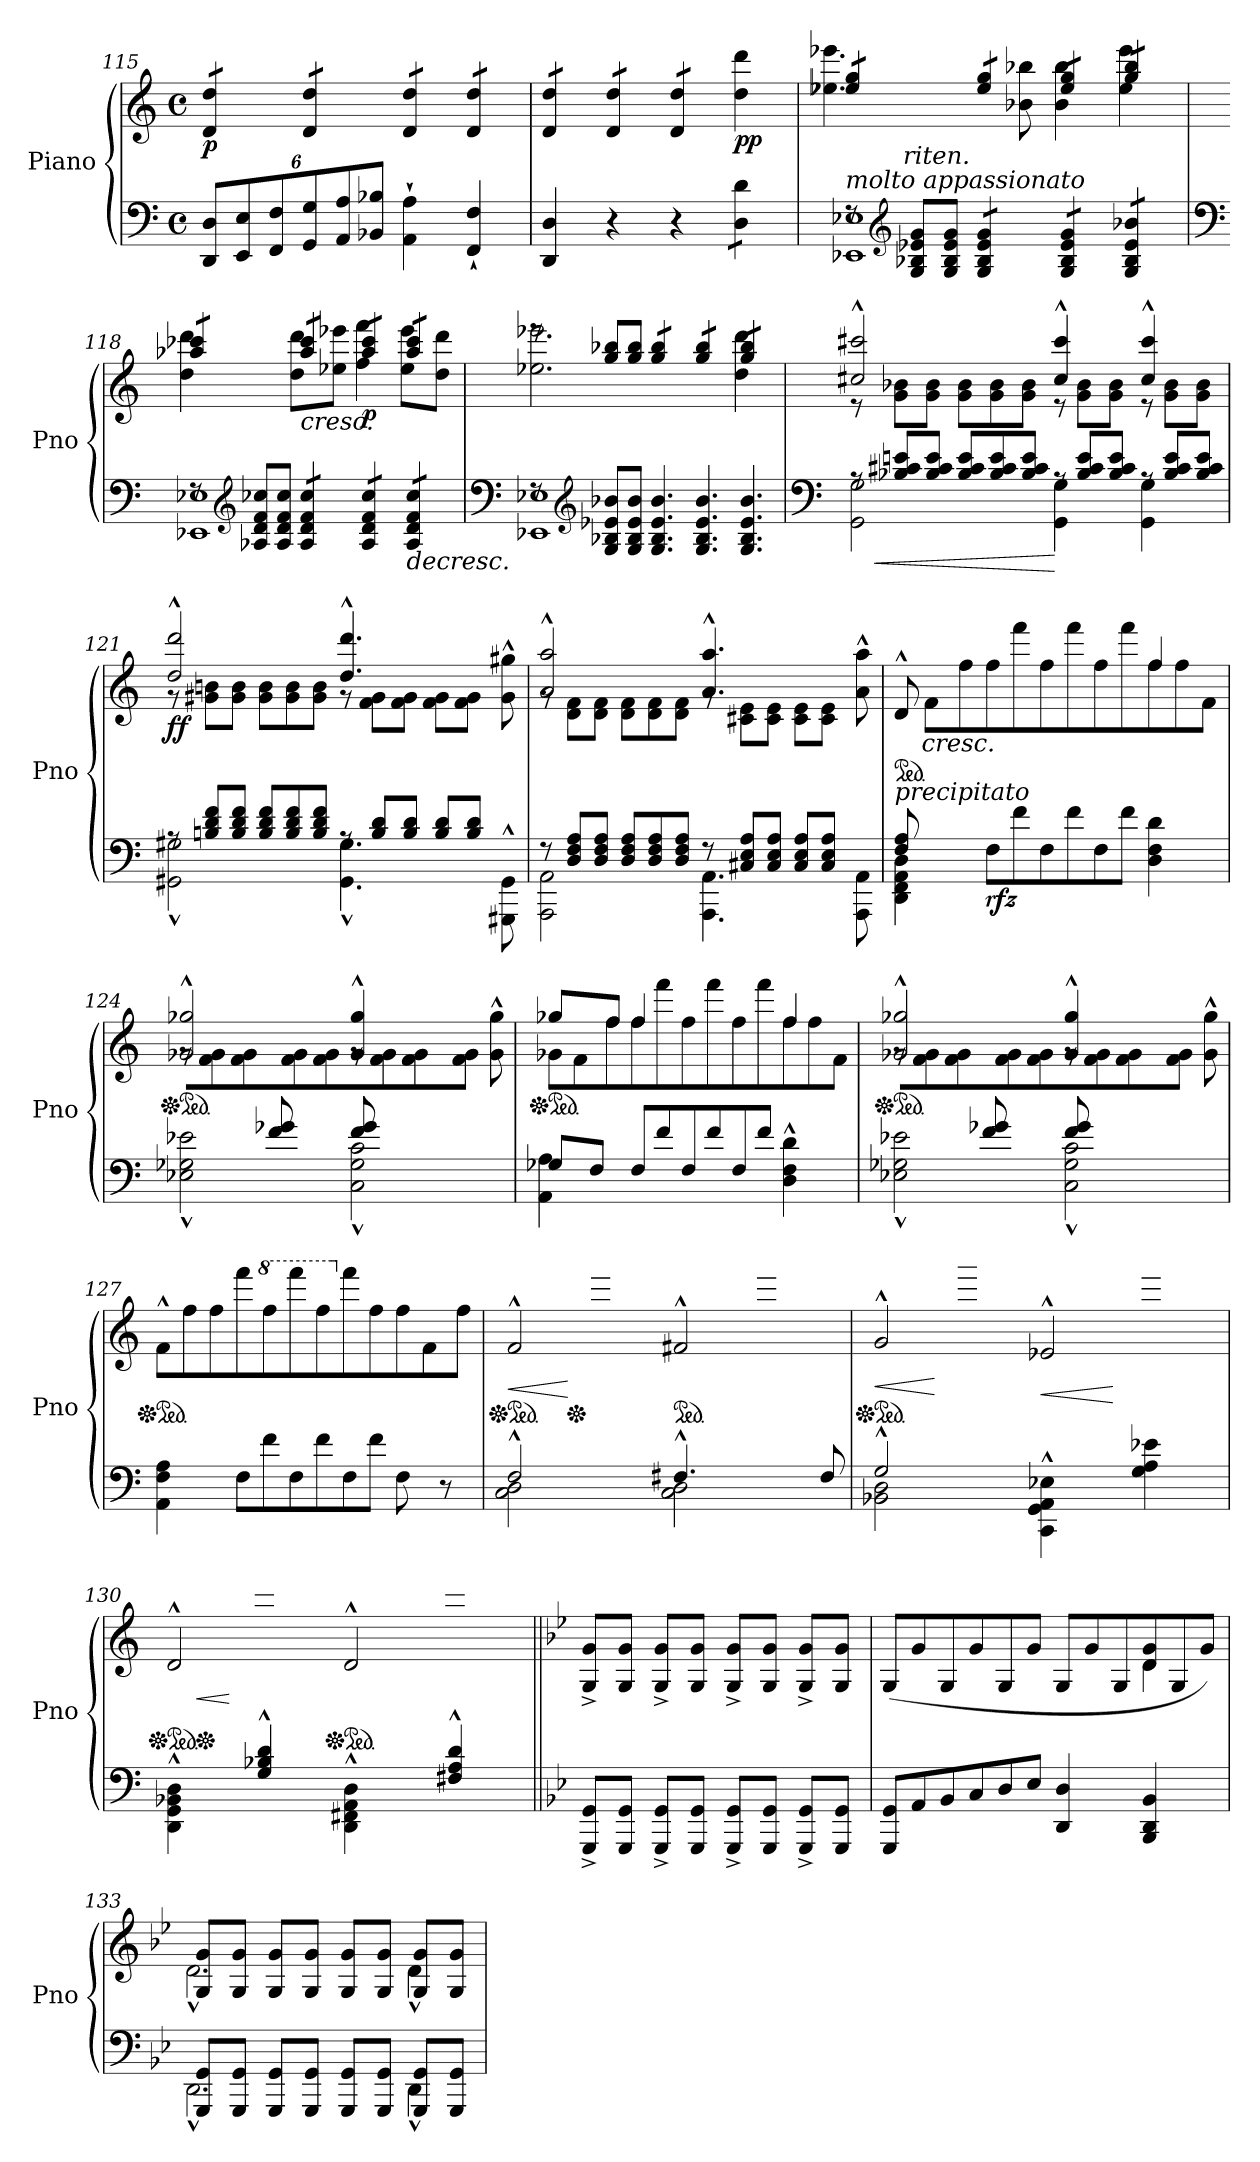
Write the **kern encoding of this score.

**kern	**kern	**dynam
*part1	*part1	*part1
*staff2	*staff1	*staff1/2
*I"Piano	*	*
*I'Pno	*	*
*clefF4	*clefG2	*
*k[]	*k[]	*
*M4/4	*M4/4	*
*met(c)	*met(c)	*
*Xbrackettup	*	*
=115	=115	=115
!	!	!LO:DY:b
*	*tremolo	*
12DD/ 12D/L	12d/ 12dd/L	p
12EE/ 12E/	12d/ 12dd/	.
12FF/ 12F/	12d/ 12dd/J	.
12GG/ 12G/	12d/ 12dd/L	.
12AA/ 12A/	12d/ 12dd/	.
12BB-X/ 12B-X/J	12d/ 12dd/J	.
4AA\` 4A\`	12d/ 12dd/L	.
.	12d/ 12dd/	.
.	12d/ 12dd/J	.
4FF/` 4F/`	12d/ 12dd/L	.
.	12d/ 12dd/	.
.	12d/ 12dd/J	.
=116	=116	=116
4DD/ 4D/	12d/ 12dd/L	.
.	12d/ 12dd/	.
.	12d/ 12dd/J	.
4r	12d/ 12dd/L	.
.	12d/ 12dd/	.
.	12d/ 12dd/J	.
4r	12d/ 12dd/L	.
.	12d/ 12dd/	.
.	12d/ 12dd/J	.
*	*Xtremolo	*
!	!	!LO:DY:b
*tremolo	*	*
12D\ 12d\L	4dd\ 4ddd\	pp
12D\ 12d\	.	.
12D\ 12d\J	.	.
*Xtremolo	*	*
=117	=117	=117
*Xtuplet	*	*
*^	*^	*
!LO:TX:a:i:t=molto appassionato	!	!	!	!
*	*	*tremolo	*	*
12rF	1EE-X 1E-X	12ee-X/ 12gg/L	4.ee-\ 4.eee-X\	.
*clefG2	*	*	*	*
!LO:TX:a:i:t=riten.	!	!	!	!
12G/ 12B-X/ 12e-X/ 12g/L	.	12ee-X/ 12gg/	.	.
12G/ 12B-/ 12e-/ 12g/J	.	12ee-X/ 12gg/J	.	.
*tremolo	*	*	*	*
12G/ 12B-/ 12e-/ 12g/L	.	12ee-/ 12gg/L	.	.
12G/ 12B-/ 12e-/ 12g/	.	12ee-/ 12gg/	.	.
.	.	.	8b-X\ 8bb-X\	.
12G/ 12B-/ 12e-/ 12g/J	.	12ee-/ 12gg/J	.	.
12G/ 12B-/ 12e-/ 12g/L	.	12ee-/ 12gg/L	4b-\ 4bb-\	.
12G/ 12B-/ 12e-/ 12g/	.	12ee-/ 12gg/	.	.
12G/ 12B-/ 12e-/ 12g/J	.	12ee-/ 12gg/J	.	.
12G/ 12B-/ 12e-/ 12b-X/L	.	12gg/ 12bb-/L	4ee-\ 4eee-\	.
12G/ 12B-/ 12e-/ 12b-X/	.	12gg/ 12bb-/	.	.
12G/ 12B-/ 12e-/ 12b-X/J	.	12gg/ 12bb-/J	.	.
*Xtremolo	*	*	*	*
!!LO:LB:g=z	!!
=118	=118	=118	=118	=118
*clefF4	*	*	*	*
12rF	1EE-X 1E-X	12aa-X/ 12ccc-X/L	4dd\ 4ddd\	.
*clefG2	*	*	*	*
12A-X/ 12d/ 12f/ 12cc-X/L	.	12aa-X/ 12ccc-X/	.	.
12A-/ 12d/ 12f/ 12cc-/J	.	12aa-X/ 12ccc-X/J	.	.
!	!	!	!	!LO:HP:b
*tremolo	*	*	*	*
12A-/ 12d/ 12f/ 12cc-/L	.	12aa-/ 12ccc-/L	8dd\ 8ddd\L	<
12A-/ 12d/ 12f/ 12cc-/	.	12aa-/ 12ccc-/	.	.
.	.	.	8ee-X\ 8eee-X\J	.
12A-/ 12d/ 12f/ 12cc-/J	.	12aa-/ 12ccc-/J	.	.
!	!	!	!	!LO:DY:n=1:b
12A-/ 12d/ 12f/ 12cc-/L	.	12aa-/ 12ccc-/L	4ff\ 4fff\	] ] p
12A-/ 12d/ 12f/ 12cc-/	.	12aa-/ 12ccc-/	.	.
12A-/ 12d/ 12f/ 12cc-/J	.	12aa-/ 12ccc-/J	.	.
!	!	!	!	!LO:HP:b=2
12A-/ 12d/ 12f/ 12cc-/L	.	12aa-/ 12ccc-/L	8ee-\ 8eee-\L	>
12A-/ 12d/ 12f/ 12cc-/	.	12aa-/ 12ccc-/	.	.
.	.	.	8dd\ 8ddd\J	.
12A-/ 12d/ 12f/ 12cc-/J	.	12aa-/ 12ccc-/J	.	.
*	*	*Xtremolo	*	*
*Xtremolo	*	*	*	*
*v	*v	*	*	*
*	*v	*v	*
.	.	[
=119	=119	=119
*clefF4	*	*
*^	*	*
*	*	*Xtuplet	*
*	*	*^	*
12rF	1EE-X 1E-X	12reee	2.ee-X\ 2.eee-X\	.
*clefG2	*	*	*	*
12G/ 12B-X/ 12e-X/ 12b-X/L	.	12gg/ 12bb-X/L	.	.
12G/ 12B-/ 12e-/ 12b-/J	.	12gg/ 12bb-/J	.	.
!	!	!LO:TX:b:i:t=cresc.	!	!
*	*	*tremolo	*	*
6.G/ 6.B-/ 6.e-/ 6.b-/	.	12gg/ 12bb-/L	.	.
.	.	12gg/ 12bb-/	.	.
.	.	12gg/ 12bb-/J	.	.
6.G/ 6.B-/ 6.e-/ 6.b-/	.	12gg/ 12bb-/L	.	.
.	.	12gg/ 12bb-/	.	.
.	.	12gg/ 12bb-/J	.	.
6.G/ 6.B-/ 6.e-/ 6.b-/	.	12gg/ 12bb-/L	4dd\ 4ddd\	.
.	.	12gg/ 12bb-/	.	.
.	.	12gg/ 12bb-/J	.	.
*	*	*Xtremolo	*	*
=120	=120	=120	=120	=120
*clefF4	*	*	*	*
12rA	2GG\ 2G\	2cc#X/^^ 2ccc#X/^^	12r	.
!	!	!	!	!LO:HP:b=2
!	!	!	!	!LO:HP:n=1:b
12B-X/ 12c#X/ 12en/L	.	.	12g\ 12b-X\L	< <
12B-/ 12c#/ 12e/J	.	.	12g\ 12b-\J	.
12B-/ 12c#/ 12e/L	.	.	12g\ 12b-\L	.
12B-/ 12c#/ 12e/	.	.	12g\ 12b-\	.
12B-/ 12c#/ 12e/J	.	.	12g\ 12b-\J	.
12rA	4GG\ 4G\	4cc#/^^ 4ccc#/^^	12r	[ ]
12B-/ 12c#/ 12e/L	.	.	12g\ 12b-\L	.
12B-/ 12c#/ 12e/J	.	.	12g\ 12b-\J	.
12rA	4GG\ 4G\	4cc#/^^ 4ccc#/^^	12r	.
12B-/ 12c#/ 12e/L	.	.	12g\ 12b-\L	.
12B-/ 12c#/ 12e/J	.	.	12g\ 12b-\J	.
!!LO:PB:g=z	!!
=121	=121	=121	=121	=121
!	!	!	!	!LO:DY:b
12rA	2GG#X\^^ 2G#X\^^	2dd/^^ 2ddd/^^	12r	ff
12Bn/ 12d/ 12f/L	.	.	12g#X\ 12bn\L	.
12B/ 12d/ 12f/J	.	.	12g#\ 12b\J	.
12B/ 12d/ 12f/L	.	.	12g#\ 12b\L	.
12B/ 12d/ 12f/	.	.	12g#\ 12b\	.
12B/ 12d/ 12f/J	.	.	12g#\ 12b\J	.
12rA	4.GG#\^^ 4.G#\^^	4.dd/^^ 4.ddd/^^	12r	.
12B/ 12d/L	.	.	12f\ 12g#\L	.
12B/ 12d/J	.	.	12f\ 12g#\J	.
12B/ 12d/L	.	.	12f\ 12g#\L	.
12B/ 12d/J	.	.	12f\ 12g#\J	.
.	24ryy	24ryy	.	.
12ryy	12GGG#X\^^ 12GG#\^^	12g#\^^ 12gg#X\^^	12ryy	.
=122	=122	=122	=122	=122
12r	2AAA\ 2AA\	2a/^^ 2aa/^^	12rg	.
12D/ 12F/ 12A/L	.	.	12d\ 12f\L	.
12D/ 12F/ 12A/J	.	.	12d\ 12f\J	.
12D/ 12F/ 12A/L	.	.	12d\ 12f\L	.
12D/ 12F/ 12A/	.	.	12d\ 12f\	.
12D/ 12F/ 12A/J	.	.	12d\ 12f\J	.
12r	4.AAA\ 4.AA\	4.a/^^ 4.aa/^^	12rg	.
12C#X/ 12E/ 12A/L	.	.	12c#X\ 12e\L	.
12C#/ 12E/ 12A/J	.	.	12c#\ 12e\J	.
12C#/ 12E/ 12A/L	.	.	12c#\ 12e\L	.
12C#/ 12E/ 12A/J	.	.	12c#\ 12e\J	.
.	24ryy	24ryy	.	.
12ryy	12AAA\ 12AA\	12a\^^ 12aa\^^	12ryy	.
=123	=123	=123	=123	=123
*	*	*ped	*	*
!LO:TX:a:i:t=precipitato	!	!	!	!
12F/ 12A/	4DD\ 4FF\ 4AA\ 4D\	8d^^/	12ryy	.
!	!	!	!	!LO:HP:b
12%11ryy	.	.	12f\L	<
.	.	8ryy	.	.
.	.	.	12ff\	.
!	!	!	!	!LO:DY:b=2
.	12F\L	4ryy	12ff\	rfz
.	12f\	.	12fff\	[
*	*	*8va	*	*
.	12F\	.	12fff\	.
.	12f\	4ryy	12ffff\	.
.	12F\	.	12fff\	.
*	*	*X8va	*	*
.	12f\J	.	12fff\	.
.	4D\ 4F\ 4d\	4ff/	12ff\	.
.	.	.	12ff\	.
.	.	.	12f\J	.
!!LO:LB:g=z	!!
=124	=124	=124	=124	=124
*	*	*Xped	*	*
*	*	*ped	*	*
4ryy	2E-X\^^ 2G-X\^^ 2e-X\^^	2g-X/^^ 2gg-X/^^	12rg	.
.	.	.	12f\ 12g-\L	.
.	.	.	12f\ 12g-\J	.
12f/ 12g-X/L	.	.	12ryy	.
12%5ryy	.	.	12f\ 12g-\	.
.	.	.	12f\ 12g-\J	.
.	2C\^^ 2G-\^^ 2c\^^	4g-/^^ 4gg-/^^	12rg	.
.	.	.	12f\ 12g-\L	.
.	.	.	12f\ 12g-\J	.
12f/ 12g-/L	.	6ryy	12ryy	.
6ryy	.	.	12f\ 12g-\J	.
.	.	12g-\^^ 12gg-\^^	12ryy	.
=125	=125	=125	=125	=125
*	*	*Xped	*	*
*	*	*ped	*	*
8G-X/L	4AA\ 4A\	12gg-X/L	12g-X\L	.
.	.	12ryy	12f\	.
8F/J	.	.	.	.
.	.	12ff/J	12ff\	.
12F/L	4ryy	4ff/	12ff\	.
12f/	.	.	12fff\	.
*	*	*8va	*	*
12F/	.	.	12fff\	.
12f/	4ryy	4ryy	12ffff\	.
12F/	.	.	12fff\	.
*	*	*X8va	*	*
12f/J	.	.	12fff\	.
4ryy	4D\^^ 4F\^^ 4d\^^	4ff/	12ff\	.
.	.	.	12ff\	.
.	.	.	12f\J	.
=126	=126	=126	=126	=126
*	*	*Xped	*	*
*	*	*ped	*	*
4ryy	2E-X\^^ 2G-X\^^ 2e-X\^^	2g-X/^^ 2gg-X/^^	12rg	.
.	.	.	12f\ 12g-\L	.
.	.	.	12f\ 12g-\J	.
12f/ 12g-X/L	.	.	12ryy	.
12%5ryy	.	.	12f\ 12g-\	.
.	.	.	12f\ 12g-\J	.
.	2C\^^ 2G-\^^ 2c\^^	4g-/^^ 4gg-/^^	12rg	.
.	.	.	12f\ 12g-\L	.
.	.	.	12f\ 12g-\J	.
12f/ 12g-/L	.	6ryy	12ryy	.
6ryy	.	.	12f\ 12g-\J	.
.	.	12g-\^^ 12gg-\^^	12ryy	.
*v	*v	*	*	*
*	*v	*v	*
=127	=127	=127
*	*Xped	*
*	*ped	*
4AA\ 4F\ 4A\	12f^^\L	.
.	12ff\	.
.	12ff\	.
12F\L	12fff\	.
*	*8va	*
12f\	12fff\	.
12F\	12ffff\	.
12f\	12fff\	.
*	*X8va	*
12F\	12fff\	.
12f\J	12ff\	.
8F\	12ff\	.
.	12f\	.
8r	.	.
.	12ff\J	.
!!LO:LB:g=z
=128	=128	=128
*^	*	*
*	*	*Xped	*
*	*	*ped	*
!	!	!	!LO:HP:b
*	*	*^	*
!	!	!	!	!LO:HP:n=1:b
2F^^/	2C\ 2D\	2f^^/	12f\Lyy	< <
.	.	.	12dd\ 12ff\	.
*	*	*Xped	*	*
.	.	.	12ff\	[
.	.	.	12ddd\ 12fff\	.
.	.	.	12ff\	.
.	.	.	12dd\ 12ff\J	.
*	*	*ped	*	*
4.F#X^^/	2C\ 2D\	2f#X^^/	12f#\Lyy	.
.	.	.	12dd\ 12ff#X\	.
.	.	.	12ff#\	[
.	.	.	12ddd\ 12fff#X\	.
.	.	.	12ff#\	.
24ryy	.	.	.	.
12F#/	.	.	12dd\ 12ff#\J	.
!!LO:PB:g=z	!!
=129	=129	=129	=129	=129
*	*	*Xped	*	*
*	*	*ped	*	*
!	!	!	!	!LO:HP:b
2G^^/	2BB-X\ 2D\	2g^^/	12g\Lyy	<
.	.	.	12dd\ 12gg\	.
.	.	.	12gg\	[
.	.	.	12ddd\ 12ggg\	.
.	.	.	12gg\	.
.	.	.	12dd\ 12gg\J	.
!	!	!	!	!LO:HP:b
4ryy	4CC\^^ 4GG\^^ 4AA\^^ 4E-X\^^	2e-X^^/	12e-\Lyy	<
.	.	.	12g\ 12a\ 12ee-X\	.
.	.	.	12ee-\	[
4G\ 4A\ 4e-X\	4ryy	.	12gg\ 12aa\ 12eee-X\	.
.	.	.	12ee-\	.
.	.	.	12g\ 12a\ 12ee-\J	.
*v	*v	*	*	*
=130	=130	=130	=130
*	*Xped	*	*
*	*ped	*	*
4DD\^^ 4GG\^^ 4BB-X\^^ 4D\^^	2d^^/	12d\Lyy	.
*	*Xped	*	*
!	!	!	!LO:HP:b
.	.	12g\ 12b-X\ 12dd\	<
.	.	12dd\	[
4G/^^ 4B-X/^^ 4d/^^	.	12gg\ 12bb-X\ 12ddd\	.
.	.	12dd\	.
.	.	12g\ 12b-\ 12dd\J	.
*	*Xped	*	*
*	*ped	*	*
4DD\^^ 4FF#X\^^ 4AA\^^ 4D\^^	2d^^/	12d\Lyy	.
.	.	12f#X\ 12a\ 12dd\	.
.	.	12dd\	[
4F#X/^^ 4A/^^ 4d/^^	.	12ff#X\ 12aa\ 12ddd\	.
.	.	12dd\	.
.	.	12f#\ 12a\ 12dd\J	.
*	*v	*v	*
=131||	=131||	=131||
*k[b-e-]	*k[b-e-]	*
*	*^	*
!	!LO:TX:a:i:t=il più presto possible	!	!
!	!	!	!LO:DY:b
!	!	!	!LO:DY:n=1:b
*	*v	*v	*
8GGG/^ 8GG/^L	8G/^ 8g/^L	fff other-dynamics
8GGG/ 8GG/J	8G/ 8g/J	.
8GGG/^ 8GG/^L	8G/^ 8g/^L	.
8GGG/ 8GG/J	8G/ 8g/J	.
8GGG/^ 8GG/^L	8G/^ 8g/^L	.
8GGG/ 8GG/J	8G/ 8g/J	.
8GGG/^ 8GG/^L	8G/^ 8g/^L	.
8GGG/ 8GG/J	8G/ 8g/J	.
=132	=132	=132
*	*^	*
12GGG/ 12GG/L	(>12G/L	2ryy	.
12AA/	12g/	.	.
12BB-/	12G/	.	.
12C/	12g/	.	.
12D/	12G/	.	.
12E-/J	12g/J	.	.
4DD/ 4D/	12G/L	4ryy	.
.	12g/	.	.
.	12G/	.	.
4BBB-/ 4DD/ 4BB-/	12d/ 12g/	4d\	.
.	12G/	.	.
.	12g/J)	.	.
!!LO:LB:g=z	!!
=133	=133	=133	=133
*^	*	*	*
8GGG/ 8GG/L	2.DD^^\	8G/ 8g/L	2.d^^\	.
8GGG/ 8GG/J	.	8G/ 8g/J	.	.
8GGG/ 8GG/L	.	8G/ 8g/L	.	.
8GGG/ 8GG/J	.	8G/ 8g/J	.	.
8GGG/ 8GG/L	.	8G/ 8g/L	.	.
8GGG/ 8GG/J	.	8G/ 8g/J	.	.
8GGG/ 8GG/L	4DD^^\	8G/ 8g/L	4d^^\	.
8GGG/ 8GG/J	.	8G/ 8g/J	.	.
*v	*v	*	*	*
*	*v	*v	*
=	=	=
*-	*-	*-
